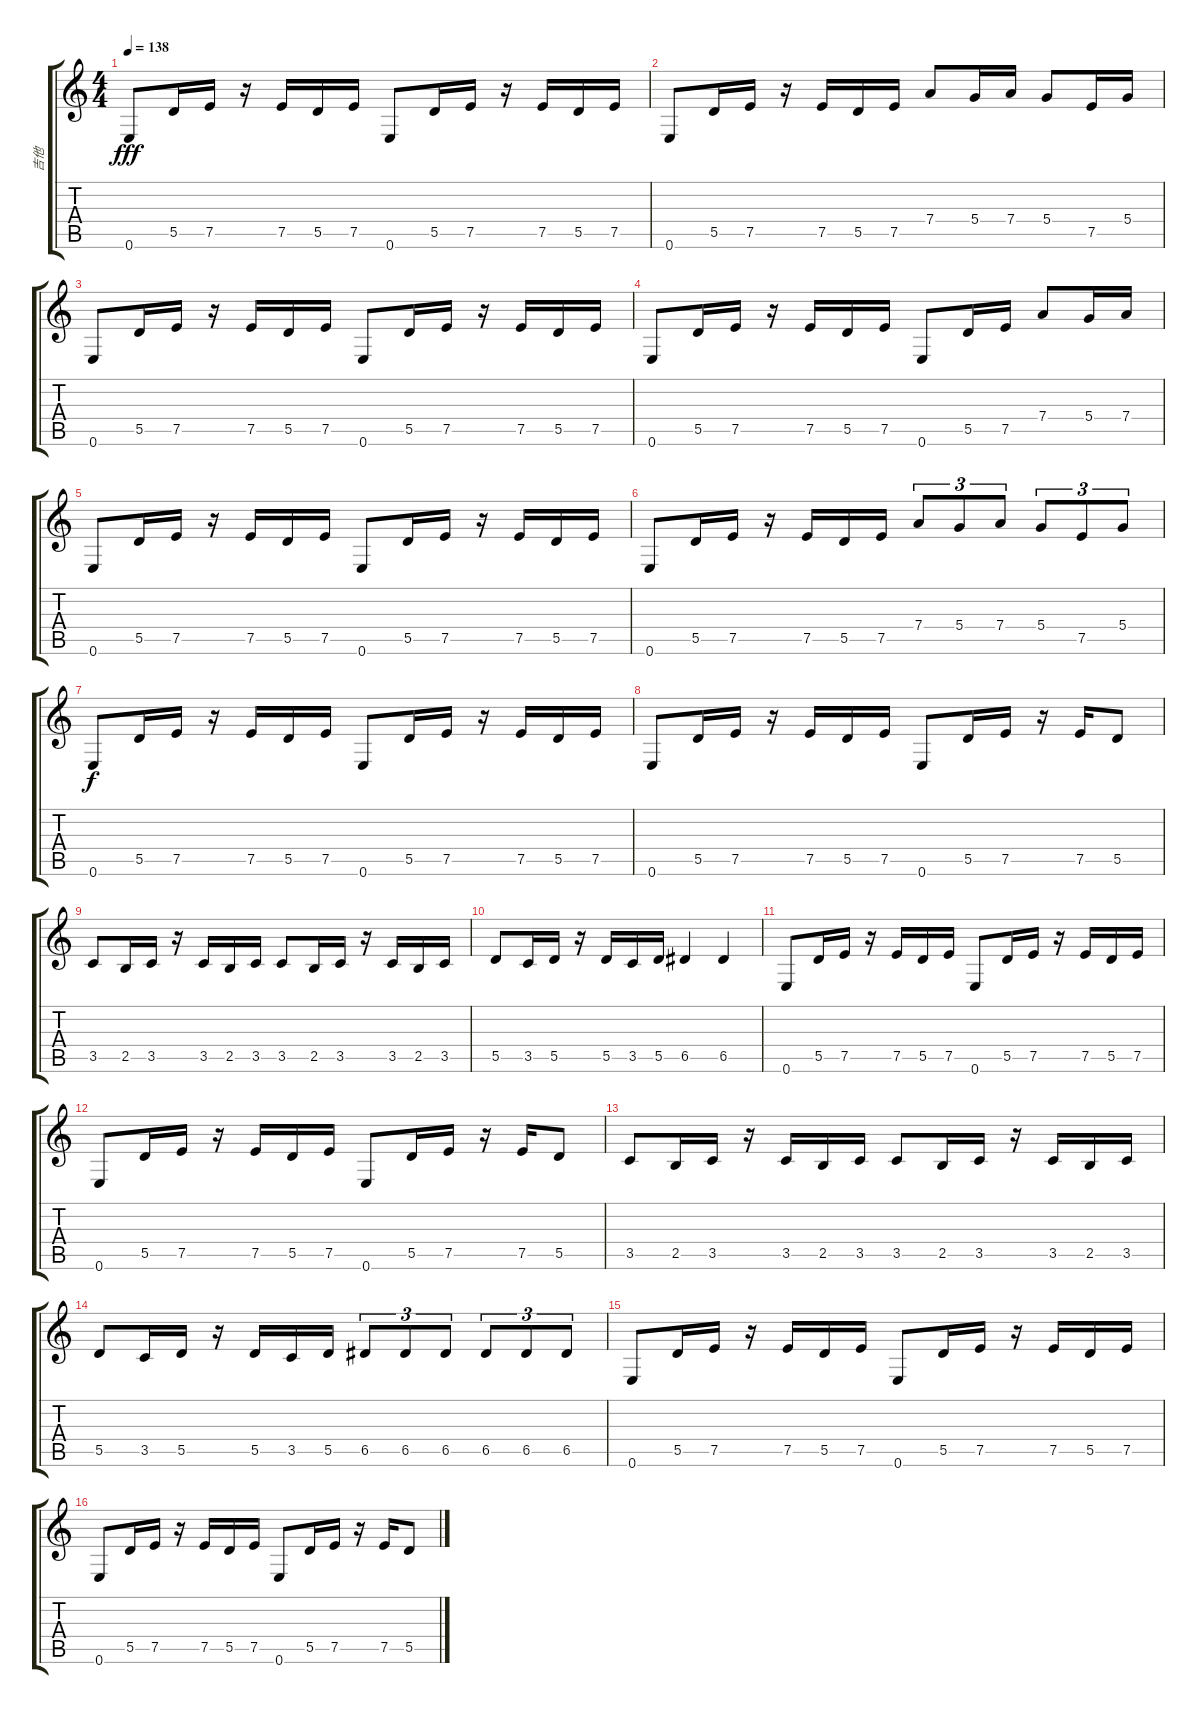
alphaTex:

\track ("吉他" "吉他") {instrument distortionguitar}
\staff {score tabs}
\tuning (E4 B3 G3 D3 A2 E2) {hide}
\ts (4 4)
\tempo 138
\clef g2
\ks c
0.6.8{dy fff} 5.5.16 7.5.16 r.16 7.5.16 5.5.16 7.5.16 0.6.8 5.5.16 7.5.16 r.16 7.5.16 5.5.16 7.5.16 |
0.6.8 5.5.16 7.5.16 r.16 7.5.16 5.5.16 7.5.16 7.4.8 5.4.16 7.4.16 5.4.8 7.5.16 5.4.16 |
0.6.8 5.5.16 7.5.16 r.16 7.5.16 5.5.16 7.5.16 0.6.8 5.5.16 7.5.16 r.16 7.5.16 5.5.16 7.5.16 |
0.6.8 5.5.16 7.5.16 r.16 7.5.16 5.5.16 7.5.16 0.6.8 5.5.16 7.5.16 7.4.8 5.4.16 7.4.16 |
0.6.8 5.5.16 7.5.16 r.16 7.5.16 5.5.16 7.5.16 0.6.8 5.5.16 7.5.16 r.16 7.5.16 5.5.16 7.5.16 |
0.6.8 5.5.16 7.5.16 r.16 7.5.16 5.5.16 7.5.16 7.4.8{tu (3 2)} 5.4.8{tu (3 2)} 7.4.8{tu (3 2)} 5.4.8{tu (3 2)} 7.5.8{tu (3 2)} 5.4.8{tu (3 2)} |
0.6.8{dy f} 5.5.16 7.5.16 r.16 7.5.16 5.5.16 7.5.16 0.6.8 5.5.16 7.5.16 r.16 7.5.16 5.5.16 7.5.16 |
0.6.8 5.5.16 7.5.16 r.16 7.5.16 5.5.16 7.5.16 0.6.8 5.5.16 7.5.16 r.16 7.5.16 5.5.8 |
3.5.8 2.5.16 3.5.16 r.16 3.5.16 2.5.16 3.5.16 3.5.8 2.5.16 3.5.16 r.16 3.5.16 2.5.16 3.5.16 |
5.5.8 3.5.16 5.5.16 r.16 5.5.16 3.5.16 5.5.16 6.5.4 6.5.4 |
0.6.8 5.5.16 7.5.16 r.16 7.5.16 5.5.16 7.5.16 0.6.8 5.5.16 7.5.16 r.16 7.5.16 5.5.16 7.5.16 |
0.6.8 5.5.16 7.5.16 r.16 7.5.16 5.5.16 7.5.16 0.6.8 5.5.16 7.5.16 r.16 7.5.16 5.5.8 |
3.5.8 2.5.16 3.5.16 r.16 3.5.16 2.5.16 3.5.16 3.5.8 2.5.16 3.5.16 r.16 3.5.16 2.5.16 3.5.16 |
5.5.8 3.5.16 5.5.16 r.16 5.5.16 3.5.16 5.5.16 6.5.8{tu (3 2)} 6.5.8{tu (3 2)} 6.5.8{tu (3 2)} 6.5.8{tu (3 2)} 6.5.8{tu (3 2)} 6.5.8{tu (3 2)} |
0.6.8 5.5.16 7.5.16 r.16 7.5.16 5.5.16 7.5.16 0.6.8 5.5.16 7.5.16 r.16 7.5.16 5.5.16 7.5.16 |
0.6.8 5.5.16 7.5.16 r.16 7.5.16 5.5.16 7.5.16 0.6.8 5.5.16 7.5.16 r.16 7.5.16 5.5.8
